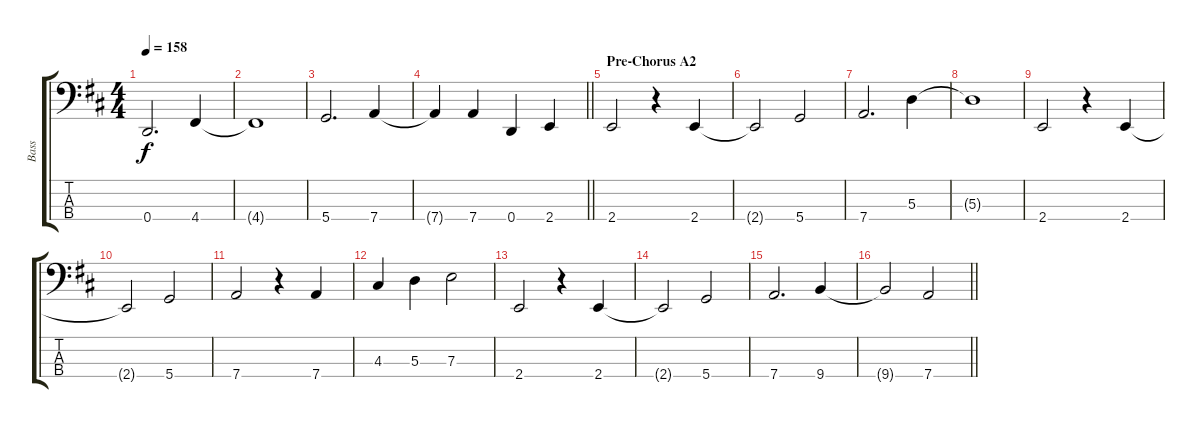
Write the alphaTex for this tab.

\track ("Bass" "Bass") {instrument electricbassfinger bank 255}
\staff {score tabs}
\tuning (G2 D2 A1 D1) {hide}
\ts (4 4)
\tempo 158
\clef f4
\ks d
0.4.2{d dy f} 4.4.4 |
4.4{t}.1 |
5.4.2{d beam merge} 7.4.4 |
\barLineRight lightlight
7.4{t}.4{beam merge} 7.4.4{beam merge} 0.4.4 2.4.4 |
\section ("" "Pre-Chorus A2")
2.4.2 r.4{beam merge} 2.4.4 |
2.4{t}.2 5.4.2 |
7.4.2{d} 5.3.4 |
5.3{t}.1 |
2.4.2 r.4{beam merge} 2.4.4 |
2.4{t}.2 5.4.2 |
7.4.2 r.4 7.4.4 |
4.3.4 5.3.4{beam merge} 7.3.2 |
2.4.2 r.4{beam merge} 2.4.4 |
2.4{t}.2 5.4.2 |
7.4.2{d} 9.4.4 |
\barLineRight lightlight
9.4{t}.2 7.4.2
